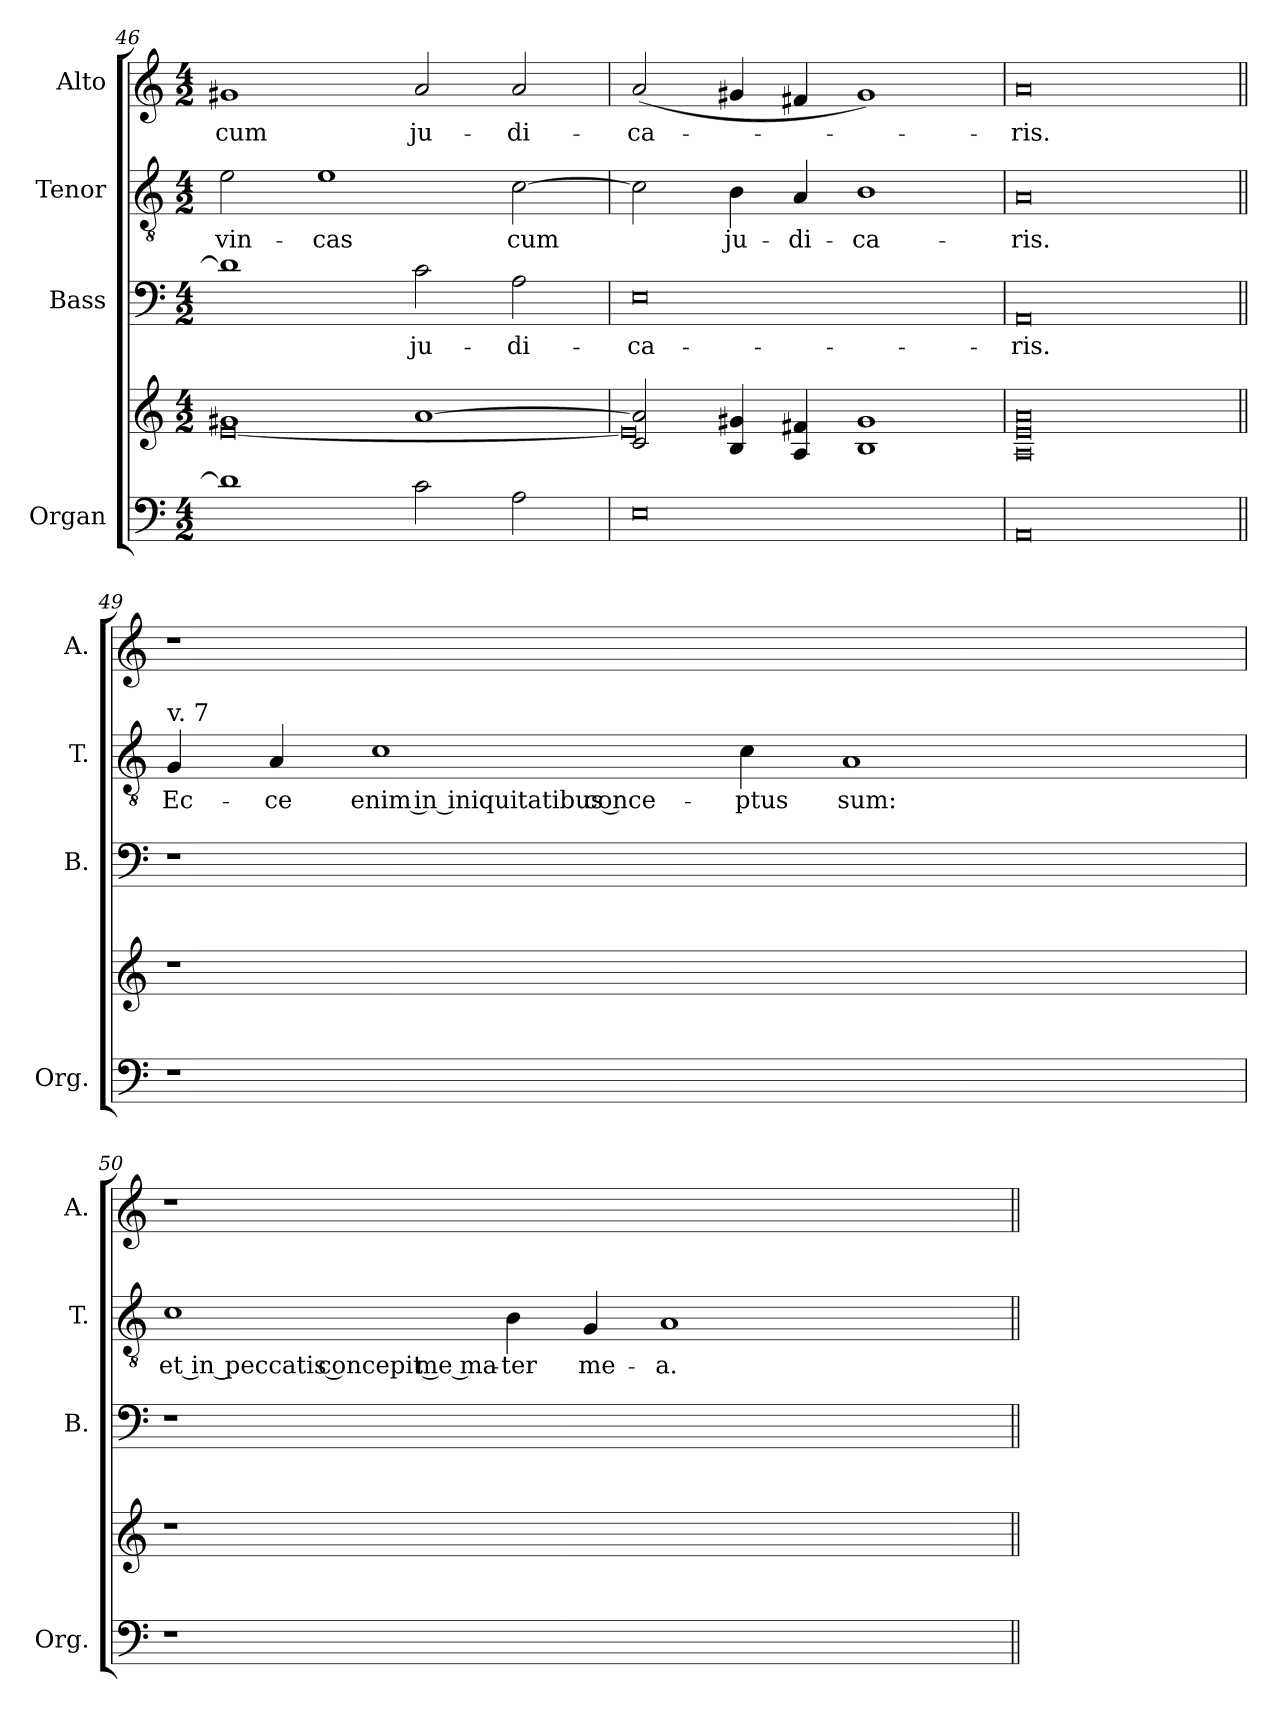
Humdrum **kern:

**kern	**kern	**kern	**text	**kern	**text	**kern	**text
*part4	*part4	*part3	*part3	*part2	*part2	*part1	*part1
*staff5	*staff4	*staff3	*staff3	*staff2	*staff2	*staff1	*staff1
*I"Organ	*	*I"Bass	*	*I"Tenor	*	*I"Alto	*
*I'Org.	*	*I'B.	*	*I'T.	*	*I'A.	*
*clefF4	*clefG2	*clefF4	*	*clefGv2	*	*clefG2	*
*	*	*	*	*ITrd7c12	*	*	*
*k[]	*k[]	*k[]	*	*k[]	*	*k[]	*
*C:	*C:	*C:	*	*C:	*	*C:	*
*M4/2	*M4/2	*M4/2	*	*M4/2	*	*M4/2	*
=46	=46	=46	=46	=46	=46	=46	=46
*	*^	*	*	*	*	*	*
!	!	!	!	!	!	!LO:LY:b:color=#000000	!	!
!	!	!	!	!	!	!	!	!LO:LY:b:color=#000000
1di]	1g#Xi	[0ei	1di]	.	2Ei\	vin-	1g#Xi	cum
!	!	!	!	!	!	!LO:LY:b:color=#000000	!	!
.	.	.	.	.	1Ei	-cas	.	.
!	!	!	!	!LO:LY:b:color=#000000	!	!	!	!
!	!	!	!	!	!	!	!	!LO:LY:b:color=#000000
2ci\	[1ai	.	2ci\	ju-	.	.	2ai/	ju-
!	!	!	!	!LO:LY:b:color=#000000	!	!	!	!
!	!	!	!	!	!	!LO:LY:b:color=#000000	!	!
!	!	!	!	!	!	!	!	!LO:LY:b:color=#000000
2Ai\	.	.	2Ai\	-di-	[2Ci\	cum	2ai/	-di-
=47	=47	=47	=47	=47	=47	=47	=47	=47
!	!	!	!	!LO:LY:b:color=#000000	!	!	!	!
!	!	!	!	!	!	!	!	!LO:LY:b:color=#000000
0Ei	2ci/ 2ai]	0ei]	0Ei	-ca-	2Ci\]	.	(2ai/	-ca-
!	!	!	!	!	!	!LO:LY:b:color=#000000	!	!
.	4Bi/ 4g#Xi	.	.	.	4BBi\	ju-	4g#Xi/	.
!	!	!	!	!	!	!LO:LY:b:color=#000000	!	!
.	4Ai/ 4f#Xi	.	.	.	4AAi/	-di-	4f#Xi/	.
!	!	!	!	!	!	!LO:LY:b:color=#000000	!	!
.	1Bi 1g#i	.	.	.	1BBi	-ca-	1g#i)	.
*	*v	*v	*	*	*	*	*	*
=48	=48	=48	=48	=48	=48	=48	=48
!	!	!	!LO:LY:b:color=#000000	!	!	!	!
!	!	!	!	!	!LO:LY:b:color=#000000	!	!
!	!	!	!	!	!	!	!LO:LY:b:color=#000000
0AAi	0Ai 0ei 0ai	0AAi	-ris.	0AAi	-ris.	0ai	-ris.
!!LO:LB:g=z
=49||	=49||	=49||	=49||	=49||	=49||	=49||	=49||
!LO:N:vis=1	!LO:N:vis=1	!LO:N:vis=1	!	!	!	!	!
!	!	!	!	!LO:TX:a:t=v. 7	!	!	!
!	!	!	!	!	!LO:LY:b:color=#000000	!LO:N:vis=1	!
0.r	0.r	0r	.	4GGi/	Ec-	0r	.
!	!	!	!	!	!LO:LY:b:color=#000000	!	!
.	.	.	.	4AAi/	-ce	.	.
!	!	!	!	!	!LO:LY:b:color=#000000	!	!
.	.	.	.	1Ci	enim in iniquitatibus conce-	.	.
!	!	!	!	!	!LO:LY:b:color=#000000	!	!
.	.	.	.	4Ci\	-ptus	.	.
!	!	!	!	!	!LO:LY:b:color=#000000	!	!
.	.	.	.	1AAi	sum:	.	.
.	.	1ryy	.	.	.	1ryy	.
.	.	.	.	4ryy	.	.	.
=50	=50	=50	=50	=50	=50	=50	=50
!LO:N:vis=1	!LO:N:vis=1	!LO:N:vis=1	!	!	!	!	!
!	!	!	!	!	!LO:LY:b:color=#000000	!LO:N:vis=1	!
0.r	0.r	0r	.	1Ci	et in peccatis concepit me ma-	0r	.
!	!	!	!	!	!LO:LY:b:color=#000000	!	!
.	.	.	.	4BBi\	-ter	.	.
!	!	!	!	!	!LO:LY:b:color=#000000	!	!
.	.	.	.	4GGi/	me-	.	.
!	!	!	!	!	!LO:LY:b:color=#000000	!	!
.	.	.	.	1AAi	-a.	.	.
.	.	1ryy	.	.	.	1ryy	.
.	.	.	.	2ryy	.	.	.
=||	=||	=||	=||	=||	=||	=||	=||
*-	*-	*-	*-	*-	*-	*-	*-
